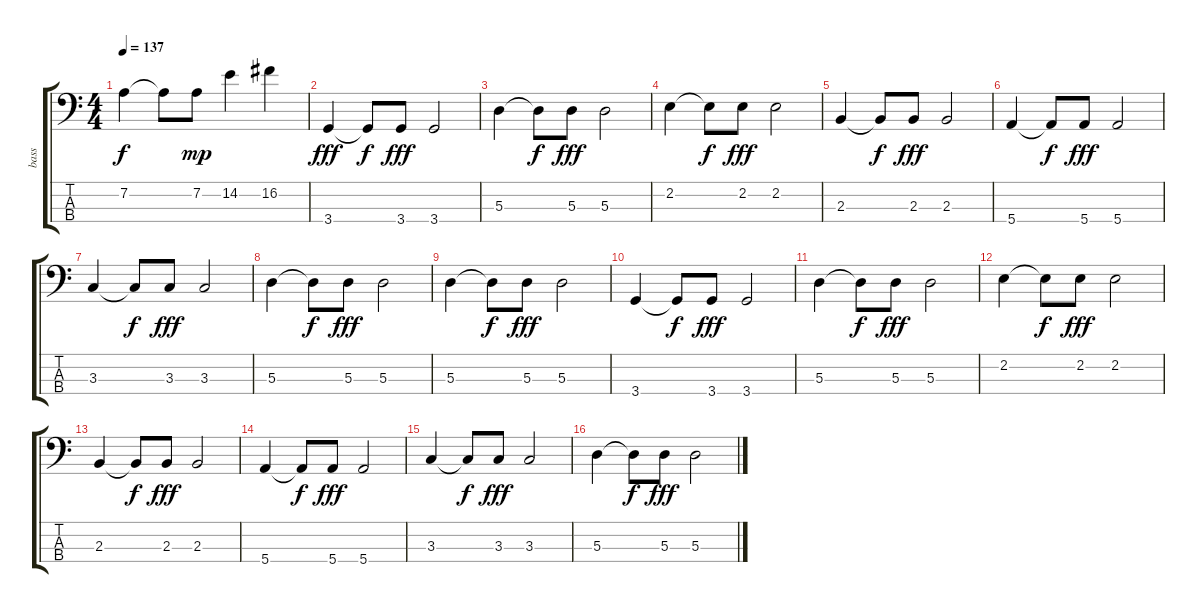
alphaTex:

\track ("bass" "bass") {instrument electricbassfinger}
\staff {score tabs}
\tuning (G2 D2 A1 E1) {hide}
\ts (4 4)
\tempo 137
\clef f4
\ks c
7.2.4{dy f} 7.2{t}.8 7.2.8{dy mp} 14.2.4 16.2.4 |
3.4.4{dy fff} 3.4{t}.8{dy f} 3.4.8{dy fff} 3.4.2 |
5.3.4 5.3{t}.8{dy f} 5.3.8{dy fff} 5.3.2 |
2.2.4 2.2{t}.8{dy f} 2.2.8{dy fff} 2.2.2 |
2.3.4 2.3{t}.8{dy f} 2.3.8{dy fff} 2.3.2 |
5.4.4 5.4{t}.8{dy f} 5.4.8{dy fff} 5.4.2 |
3.3.4 3.3{t}.8{dy f} 3.3.8{dy fff} 3.3.2 |
5.3.4 5.3{t}.8{dy f} 5.3.8{dy fff} 5.3.2 |
5.3.4 5.3{t}.8{dy f} 5.3.8{dy fff} 5.3.2 |
3.4.4 3.4{t}.8{dy f} 3.4.8{dy fff} 3.4.2 |
5.3.4 5.3{t}.8{dy f} 5.3.8{dy fff} 5.3.2 |
2.2.4 2.2{t}.8{dy f} 2.2.8{dy fff} 2.2.2 |
2.3.4 2.3{t}.8{dy f} 2.3.8{dy fff} 2.3.2 |
5.4.4 5.4{t}.8{dy f} 5.4.8{dy fff} 5.4.2 |
3.3.4 3.3{t}.8{dy f} 3.3.8{dy fff} 3.3.2 |
5.3.4 5.3{t}.8{dy f} 5.3.8{dy fff} 5.3.2
